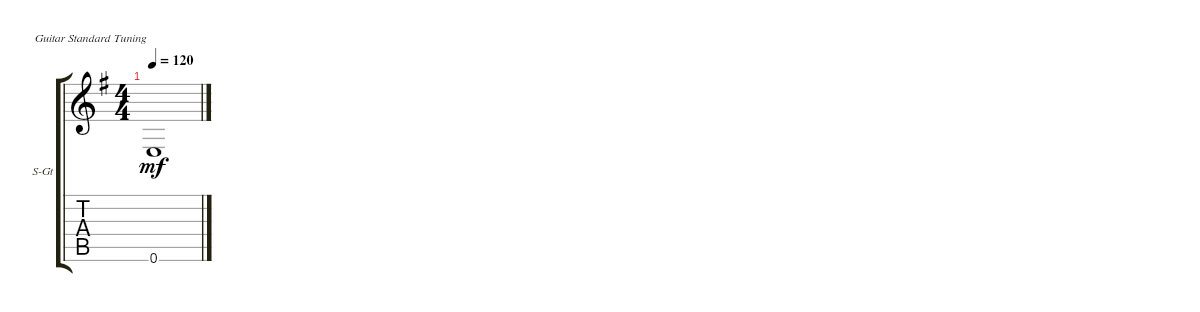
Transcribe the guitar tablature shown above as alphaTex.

\defaultSystemsLayout 4
\bracketExtendMode groupsimilarinstruments
\firstSystemTrackNameOrientation horizontal
\otherSystemsTrackNameOrientation horizontal
\track ("Steel Guitar" "S-Gt") {instrument acousticguitarsteel}
\staff {score tabs}
\tuning (E4 B3 G3 D3 A2 E2)
\ts (4 4)
\tempo 120
\clef g2
\ks eminor
0.6.1{dy mf}
